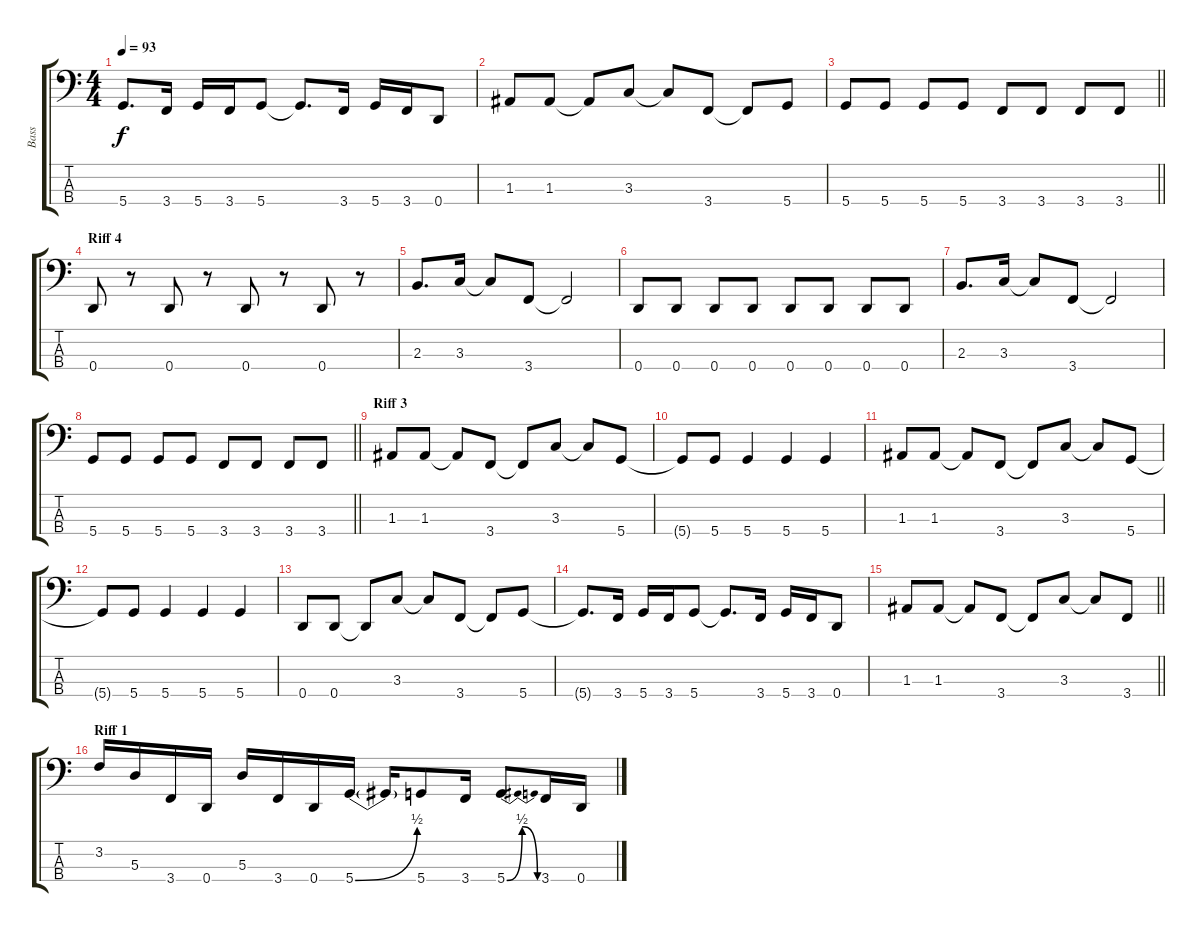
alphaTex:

\track ("Bass" "Bass") {instrument electricbassfinger}
\staff {score tabs}
\tuning (G2 D2 A1 D1) {hide}
\ts (4 4)
\tempo 93
\clef f4
\ks c
5.4{t}.8{d dy f} 3.4.16 5.4.16 3.4.16 5.4.8 5.4{t}.8{d} 3.4.16 5.4.16 3.4.16 0.4.8 |
1.3.8 1.3.8 1.3{t}.8 3.3.8 3.3{t}.8 3.4.8 3.4{t}.8 5.4.8 |
\barLineRight lightlight
5.4.8 5.4.8 5.4.8 5.4.8 3.4.8 3.4.8 3.4.8 3.4.8 |
\section ("" "Riff 4")
0.4.8 r.8 0.4.8 r.8 0.4.8 r.8 0.4.8 r.8 |
2.3.8{d} 3.3.16 3.3{t}.8 3.4.8 3.4{t}.2 |
0.4.8 0.4.8 0.4.8 0.4.8 0.4.8 0.4.8 0.4.8 0.4.8 |
2.3.8{d} 3.3.16 3.3{t}.8 3.4.8 3.4{t}.2 |
\barLineRight lightlight
5.4.8 5.4.8 5.4.8 5.4.8 3.4.8 3.4.8 3.4.8 3.4.8 |
\section ("" "Riff 3")
1.3.8 1.3.8 1.3{t}.8 3.4.8 3.4{t}.8 3.3.8 3.3{t}.8 5.4.8 |
5.4{t}.8 5.4.8 5.4.4 5.4.4 5.4.4 |
1.3.8 1.3.8 1.3{t}.8 3.4.8 3.4{t}.8 3.3.8 3.3{t}.8 5.4.8 |
5.4{t}.8 5.4.8 5.4.4 5.4.4 5.4.4 |
0.4.8 0.4.8 0.4{t}.8 3.3.8 3.3{t}.8 3.4.8 3.4{t}.8 5.4.8 |
5.4{t}.8{d} 3.4.16 5.4.16 3.4.16 5.4.8 5.4{t}.8{d} 3.4.16 5.4.16 3.4.16 0.4.8 |
\barLineRight lightlight
1.3.8 1.3.8 1.3{t}.8 3.4.8 3.4{t}.8 3.3.8 3.3{t}.8 3.4.8 |
\section ("" "Riff 1")
3.2.16 5.3.16 3.4.16 0.4.16 5.3.16 3.4.16 0.4.16 5.4{be (bend 0 0 60 2)}.16 5.4{t}.16 5.4.8 3.4.16 5.4{be (bendrelease 0 0 30 2 30 2 60 0)}.8 3.4.16 0.4.16
